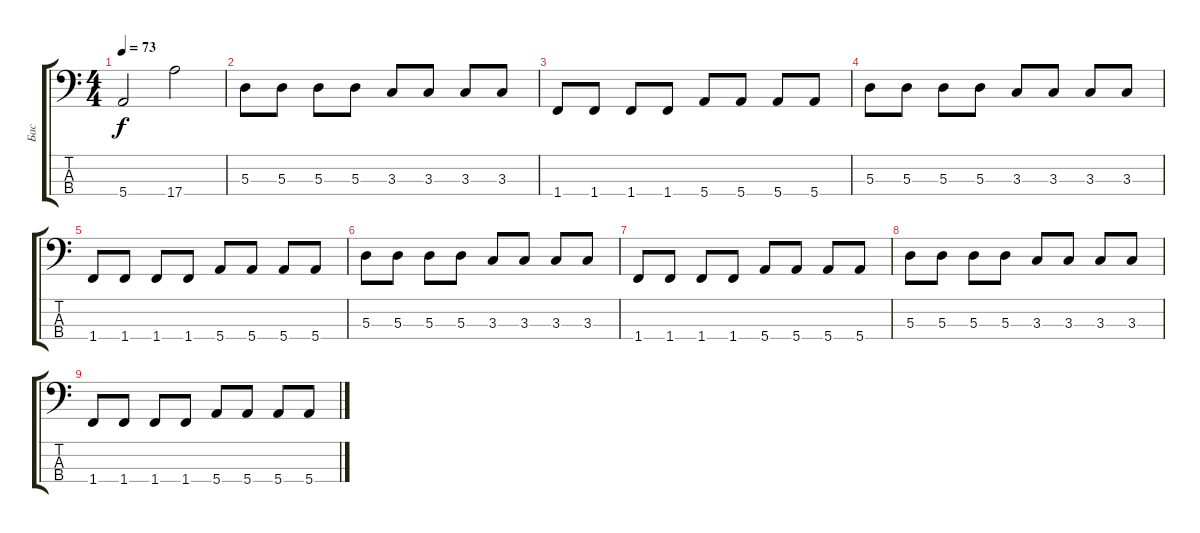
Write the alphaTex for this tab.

\track ("Бас" "Бас") {instrument electricbassfinger}
\staff {score tabs}
\tuning (G2 D2 A1 E1) {hide}
\ts (4 4)
\tempo 73
\clef f4
\ks c
5.4.2{dy f} 17.4.2 |
5.3.8 5.3.8 5.3.8 5.3.8 3.3.8 3.3.8 3.3.8 3.3.8 |
1.4.8 1.4.8 1.4.8 1.4.8 5.4.8 5.4.8 5.4.8 5.4.8 |
5.3.8 5.3.8 5.3.8 5.3.8 3.3.8 3.3.8 3.3.8 3.3.8 |
1.4.8 1.4.8 1.4.8 1.4.8 5.4.8 5.4.8 5.4.8 5.4.8 |
5.3.8 5.3.8 5.3.8 5.3.8 3.3.8 3.3.8 3.3.8 3.3.8 |
1.4.8 1.4.8 1.4.8 1.4.8 5.4.8 5.4.8 5.4.8 5.4.8 |
5.3.8 5.3.8 5.3.8 5.3.8 3.3.8 3.3.8 3.3.8 3.3.8 |
1.4.8 1.4.8 1.4.8 1.4.8 5.4.8 5.4.8 5.4.8 5.4.8
